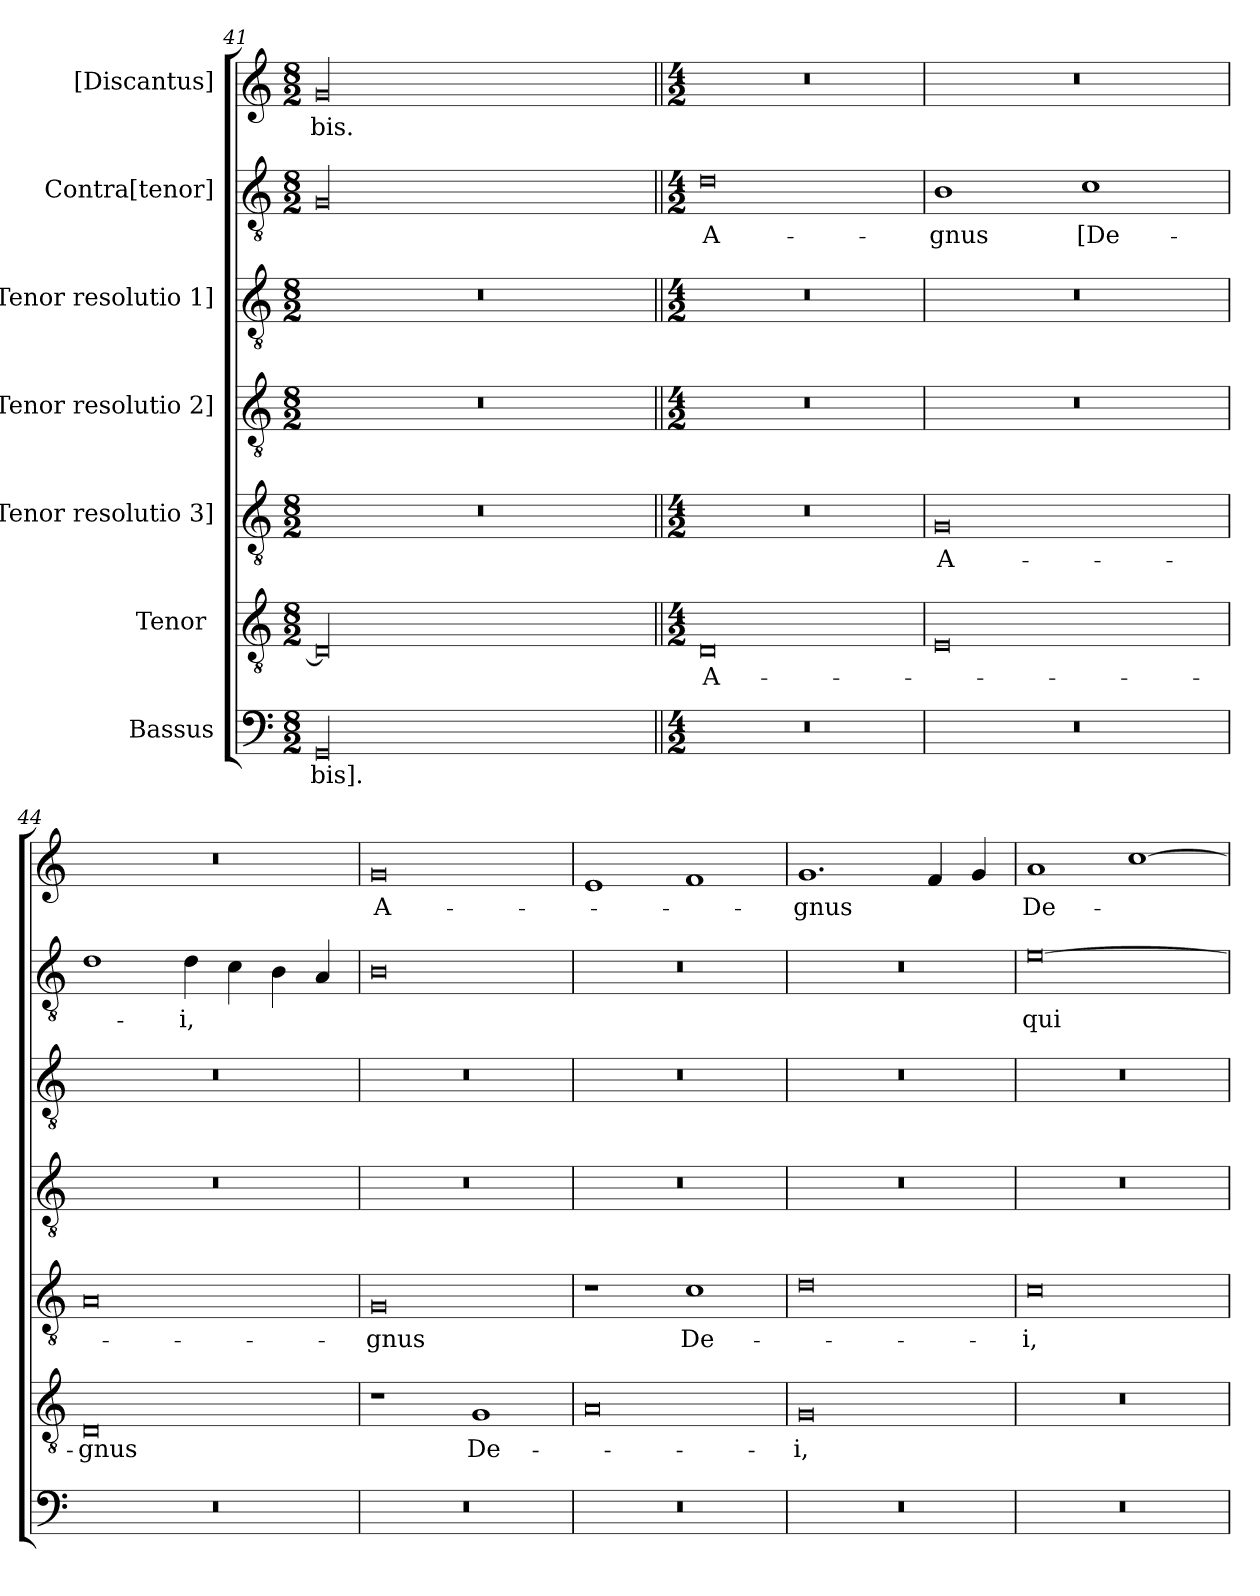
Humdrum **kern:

**kern	**text	**kern	**text	**kern	**text	**kern	**kern	**kern	**text	**kern	**text
*part7	*part7	*part6	*part6	*part5	*part5	*part4	*part3	*part2	*part2	*part1	*part1
*staff7	*staff7	*staff6	*staff6	*staff5	*staff5	*staff4	*staff3	*staff2	*staff2	*staff1	*staff1
*I"Bassus	*	*I"Tenor [4]	*	*I"[Tenor resolutio 3]	*	*I"[Tenor resolutio 2]	*I"[Tenor resolutio 1]	*I"Contra[tenor]	*	*I"[Discantus]	*
*clefF4	*	*clefGv2	*	*clefGv2	*	*clefGv2	*clefGv2	*clefGv2	*	*clefG2	*
*k[]	*	*k[]	*	*k[]	*	*k[]	*k[]	*k[]	*	*k[]	*
*M8/2	*	*M8/2	*	*M8/2	*	*M8/2	*M8/2	*M8/2	*	*M8/2	*
=41	=41	=41	=41	=41	=41	=41	=41	=41	=41	=41	=41
00GG/	-bis].	00D/]	.	00r	.	00r	00r	00G/	.	00g/	-bis.
=42||	=42||	=42||	=42||	=42||	=42||	=42||	=42||	=42||	=42||	=42||	=42||
*M4/2	*	*M4/2	*	*M4/2	*	*M4/2	*M4/2	*M4/2	*	*M4/2	*
0r	.	0D/	A-	0r	.	0r	0r	0d\	A-	0r	.
=43	=43	=43	=43	=43	=43	=43	=43	=43	=43	=43	=43
0r	.	0E/	.	0G/	A-	0r	0r	1B\	-gnus	0r	.
.	.	.	.	.	.	.	.	1c\	[De-	.	.
=44	=44	=44	=44	=44	=44	=44	=44	=44	=44	=44	=44
0r	.	0D/	-gnus	0A/	.	0r	0r	1d\	.	0r	.
.	.	.	.	.	.	.	.	4d\	-i,	.	.
.	.	.	.	.	.	.	.	4c\	.	.	.
.	.	.	.	.	.	.	.	4B\	.	.	.
.	.	.	.	.	.	.	.	4A/	.	.	.
=45	=45	=45	=45	=45	=45	=45	=45	=45	=45	=45	=45
0r	.	1r	.	0G/	-gnus	0r	0r	0B\	.	0g/	A-
.	.	1G/	De-	.	.	.	.	.	.	.	.
=46	=46	=46	=46	=46	=46	=46	=46	=46	=46	=46	=46
0r	.	0A/	.	1r	.	0r	0r	0r	.	1e/	.
.	.	.	.	1c\	De-	.	.	.	.	1f/	.
=47	=47	=47	=47	=47	=47	=47	=47	=47	=47	=47	=47
0r	.	0G/	-i,	0d\	.	0r	0r	0r	.	1.g/	-gnus
.	.	.	.	.	.	.	.	.	.	4f/	.
.	.	.	.	.	.	.	.	.	.	4g/	.
=48	=48	=48	=48	=48	=48	=48	=48	=48	=48	=48	=48
0r	.	0r	.	0c\	-i,	0r	0r	[0e\	qui-	1a/	De-
.	.	.	.	.	.	.	.	.	.	[1cc\	.
=	=	=	=	=	=	=	=	=	=	=	=
*-	*-	*-	*-	*-	*-	*-	*-	*-	*-	*-	*-
